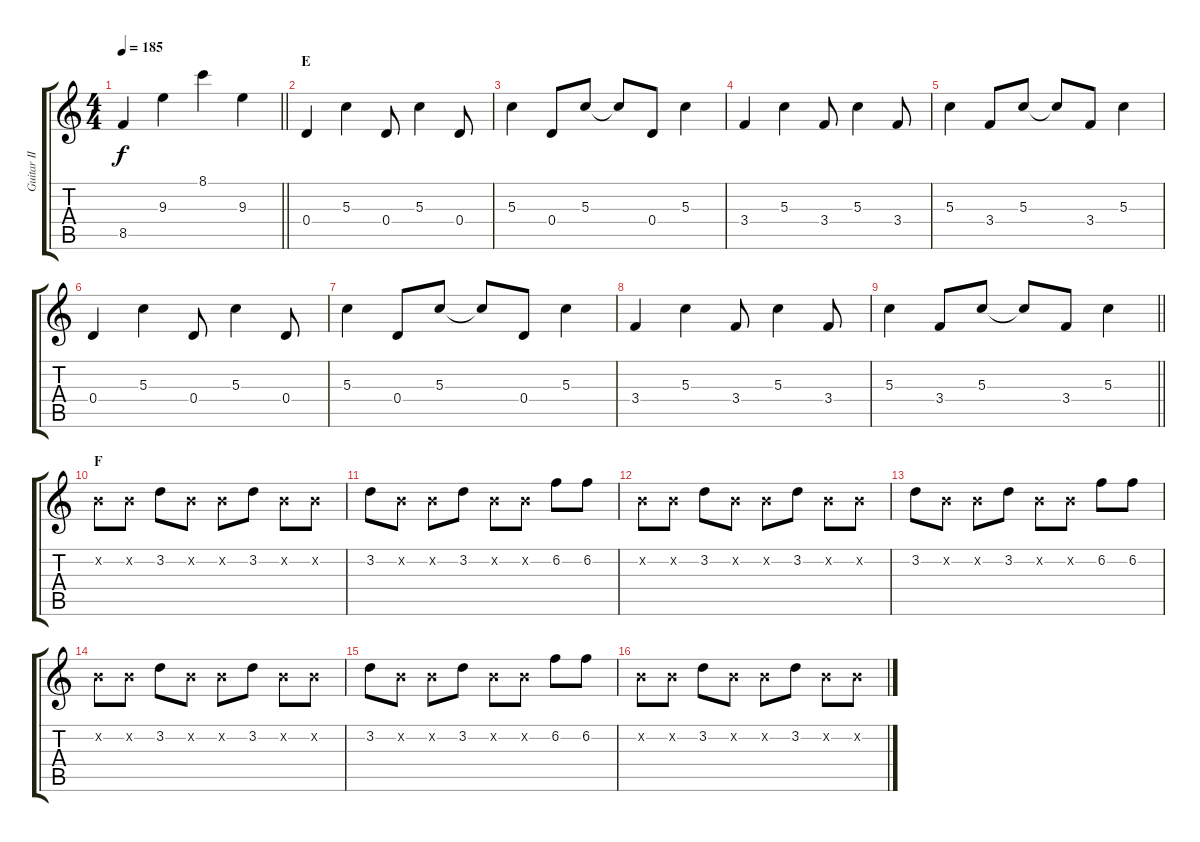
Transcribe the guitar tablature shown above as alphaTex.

\track ("Guitar II - Kita" "Guitar II ") {instrument overdrivenguitar}
\staff {score tabs}
\tuning (E4 B3 G3 D3 A2 E2) {hide}
\ts (4 4)
\tempo 185
\clef g2
\barLineRight lightlight
\ks c
8.5{t}.4{dy f} 9.3.4 8.1.4 9.3.4 |
\section ("" "E")
0.4.4 5.3.4 0.4.8 5.3.4 0.4.8 |
5.3.4 0.4.8 5.3.8 5.3{t}.8 0.4.8 5.3.4 |
3.4.4 5.3.4 3.4.8 5.3.4 3.4.8 |
5.3.4 3.4.8 5.3.8 5.3{t}.8 3.4.8 5.3.4 |
0.4.4 5.3.4 0.4.8 5.3.4 0.4.8 |
5.3.4 0.4.8 5.3.8 5.3{t}.8 0.4.8 5.3.4 |
3.4.4 5.3.4 3.4.8 5.3.4 3.4.8 |
\barLineRight lightlight
5.3.4 3.4.8 5.3.8 5.3{t}.8 3.4.8 5.3.4 |
\section ("" "F")
0.2{x}.8 0.2{x}.8 3.2.8 0.2{x}.8 0.2{x}.8 3.2.8 0.2{x}.8 0.2{x}.8 |
3.2.8 0.2{x}.8 0.2{x}.8 3.2.8 0.2{x}.8 0.2{x}.8 6.2.8 6.2.8 |
0.2{x}.8 0.2{x}.8 3.2.8 0.2{x}.8 0.2{x}.8 3.2.8 0.2{x}.8 0.2{x}.8 |
3.2.8 0.2{x}.8 0.2{x}.8 3.2.8 0.2{x}.8 0.2{x}.8 6.2.8 6.2.8 |
0.2{x}.8 0.2{x}.8 3.2.8 0.2{x}.8 0.2{x}.8 3.2.8 0.2{x}.8 0.2{x}.8 |
3.2.8 0.2{x}.8 0.2{x}.8 3.2.8 0.2{x}.8 0.2{x}.8 6.2.8 6.2.8 |
0.2{x}.8 0.2{x}.8 3.2.8 0.2{x}.8 0.2{x}.8 3.2.8 0.2{x}.8 0.2{x}.8
